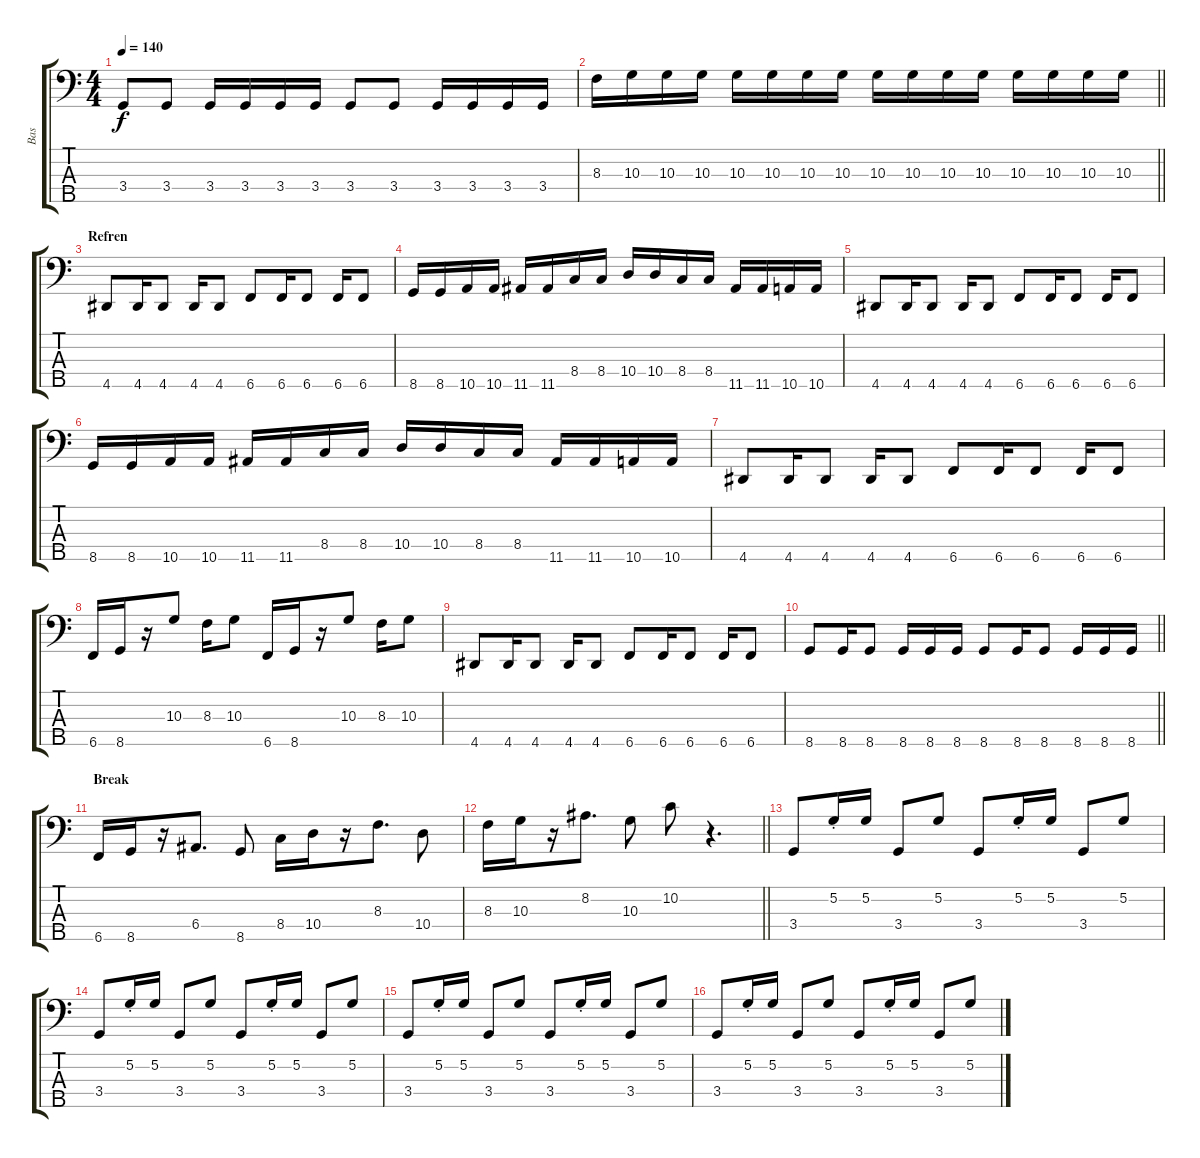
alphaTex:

\track ("Bas" "Bas") {instrument electricbassfinger}
\staff {score tabs}
\tuning (G2 D2 A1 E1 B0) {hide}
\ts (4 4)
\tempo 140
\clef f4
\ks c
3.4.8{dy f} 3.4.8 3.4.16 3.4.16 3.4.16 3.4.16 3.4.8 3.4.8 3.4.16 3.4.16 3.4.16 3.4.16 |
\barLineRight lightlight
8.3.16 10.3.16 10.3.16 10.3.16 10.3.16 10.3.16 10.3.16 10.3.16 10.3.16 10.3.16 10.3.16 10.3.16 10.3.16 10.3.16 10.3.16 10.3.16 |
\section ("" "Refren")
4.5.8 4.5.16 4.5.8 4.5.16 4.5.8 6.5.8 6.5.16 6.5.8 6.5.16 6.5.8 |
8.5.16 8.5.16 10.5.16 10.5.16 11.5.16 11.5.16 8.4.16 8.4.16 10.4.16 10.4.16 8.4.16 8.4.16 11.5.16 11.5.16 10.5.16 10.5.16 |
4.5.8 4.5.16 4.5.8 4.5.16 4.5.8 6.5.8 6.5.16 6.5.8 6.5.16 6.5.8 |
8.5.16 8.5.16 10.5.16 10.5.16 11.5.16 11.5.16 8.4.16 8.4.16 10.4.16 10.4.16 8.4.16 8.4.16 11.5.16 11.5.16 10.5.16 10.5.16 |
4.5.8 4.5.16 4.5.8 4.5.16 4.5.8 6.5.8 6.5.16 6.5.8 6.5.16 6.5.8 |
6.5.16 8.5.16 r.16 10.3.8 8.3.16 10.3.8 6.5.16 8.5.16 r.16 10.3.8 8.3.16 10.3.8 |
4.5.8 4.5.16 4.5.8 4.5.16 4.5.8 6.5.8 6.5.16 6.5.8 6.5.16 6.5.8 |
\barLineRight lightlight
8.5.8 8.5.16 8.5.8 8.5.16 8.5.16 8.5.16 8.5.8 8.5.16 8.5.8 8.5.16 8.5.16 8.5.16 |
\section ("" "Break")
6.5.16 8.5.16 r.16 6.4.8{d} 8.5.8 8.4.16 10.4.16 r.16 8.3.8{d} 10.4.8 |
\barLineRight lightlight
8.3.16 10.3.16 r.16 8.2.8{d} 10.3.8 10.2.8 r.4{d} |
3.4.8 5.2{st}.16 5.2.16 3.4.8 5.2.8 3.4.8 5.2{st}.16 5.2.16 3.4.8 5.2.8 |
3.4.8 5.2{st}.16 5.2.16 3.4.8 5.2.8 3.4.8 5.2{st}.16 5.2.16 3.4.8 5.2.8 |
3.4.8 5.2{st}.16 5.2.16 3.4.8 5.2.8 3.4.8 5.2{st}.16 5.2.16 3.4.8 5.2.8 |
3.4.8 5.2{st}.16 5.2.16 3.4.8 5.2.8 3.4.8 5.2{st}.16 5.2.16 3.4.8 5.2.8
